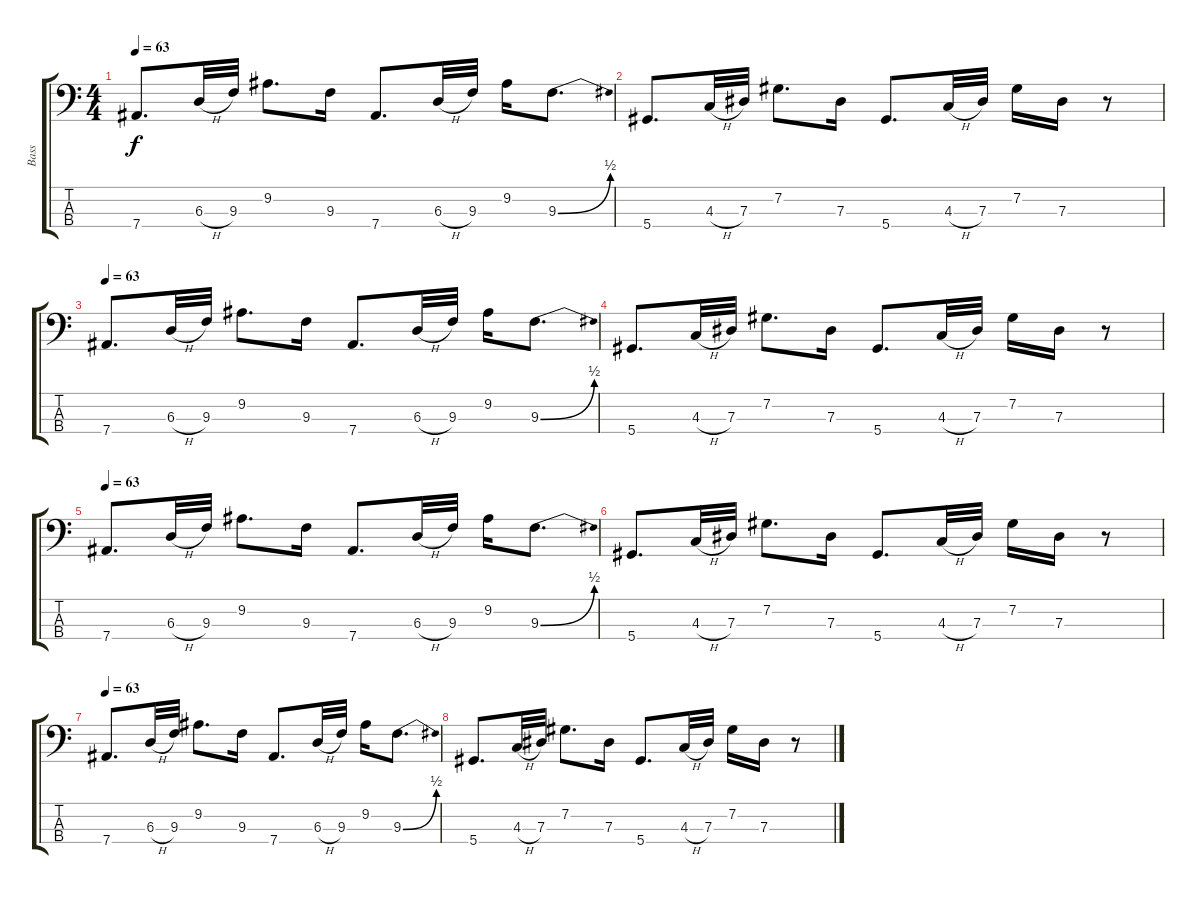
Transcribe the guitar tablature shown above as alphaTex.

\track ("Bass" "Bass") {instrument electricbassfinger}
\staff {score tabs}
\tuning (Gb2 Db2 Ab1 Eb1) {hide}
\ts (4 4)
\tempo 63
\clef f4
\ks c
7.4.8{d dy f} 6.3{h}.32 9.3.32 9.2.8{d} 9.3.16 7.4.8{d} 6.3{h}.32 9.3.32 9.2.16 9.3{be (bend 0 0 60 2)}.8{d} |
5.4.8{d} 4.3{h}.32 7.3.32 7.2.8{d} 7.3.16 5.4.8{d} 4.3{h}.32 7.3.32 7.2.16 7.3.16 r.8 |
\tempo 63
7.4.8{d} 6.3{h}.32 9.3.32 9.2.8{d} 9.3.16 7.4.8{d} 6.3{h}.32 9.3.32 9.2.16 9.3{be (bend 0 0 60 2)}.8{d} |
5.4.8{d} 4.3{h}.32 7.3.32 7.2.8{d} 7.3.16 5.4.8{d} 4.3{h}.32 7.3.32 7.2.16 7.3.16 r.8 |
\tempo 63
7.4.8{d} 6.3{h}.32 9.3.32 9.2.8{d} 9.3.16 7.4.8{d} 6.3{h}.32 9.3.32 9.2.16 9.3{be (bend 0 0 60 2)}.8{d} |
5.4.8{d} 4.3{h}.32 7.3.32 7.2.8{d} 7.3.16 5.4.8{d} 4.3{h}.32 7.3.32 7.2.16 7.3.16 r.8 |
\tempo 63
7.4.8{d} 6.3{h}.32 9.3.32 9.2.8{d} 9.3.16 7.4.8{d} 6.3{h}.32 9.3.32 9.2.16 9.3{be (bend 0 0 60 2)}.8{d} |
5.4.8{d} 4.3{h}.32 7.3.32 7.2.8{d} 7.3.16 5.4.8{d} 4.3{h}.32 7.3.32 7.2.16 7.3.16 r.8
